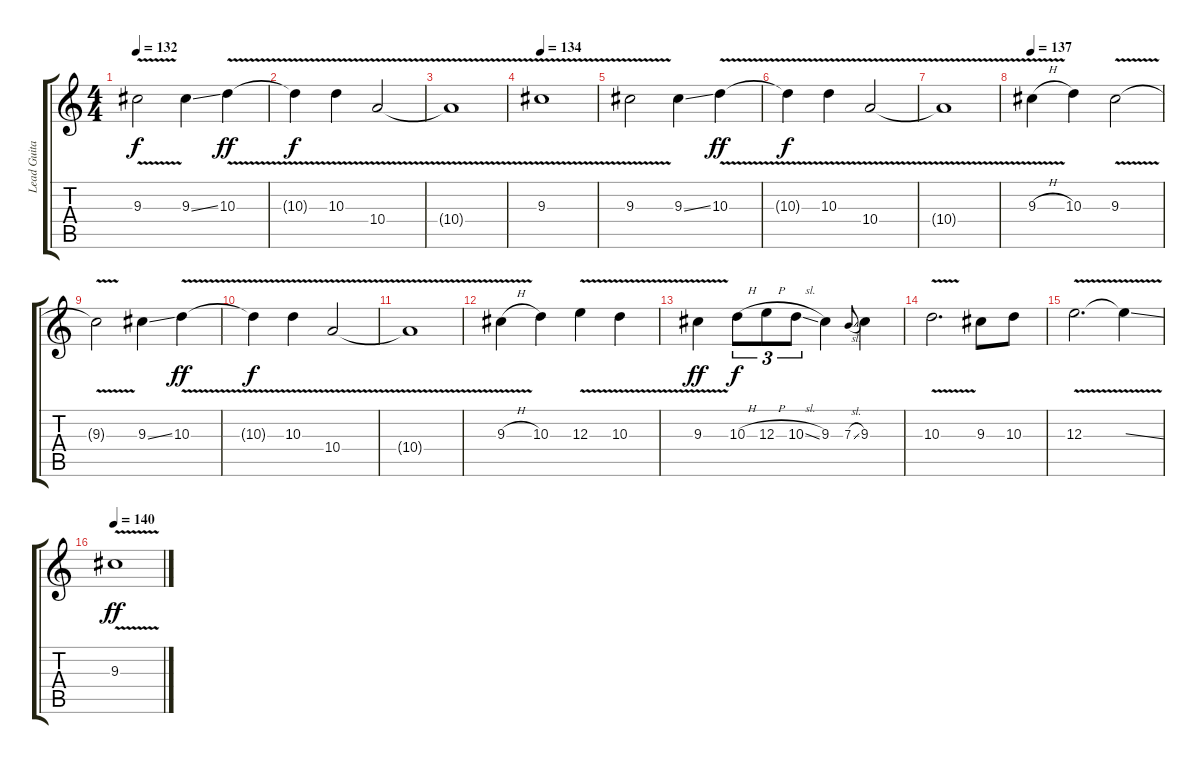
\track ("Lead Guitar (Distortion with Delay)" "Lead Guita") {instrument overdrivenguitar}
\staff {score tabs}
\tuning (Db4 Ab3 E3 B2 Gb2 Db2) {hide}
\ts (4 4)
\tempo 132
\clef g2
\ks c
9.3{v}.2{dy f} 9.3{ss}.4 10.3{v}.4{dy ff} |
10.3{t}.4{dy f} 10.3{v}.4 10.4{v}.2 |
10.4{v t}.1 |
\tempo 134
9.3{v}.1 |
9.3{v}.2 9.3{ss}.4 10.3{v}.4{dy ff} |
10.3{t}.4{dy f} 10.3{v}.4 10.4{v}.2 |
10.4{v t}.1 |
\tempo 137
9.3{v h}.4 10.3.4 9.3{v}.2 |
9.3{v t}.2 9.3{ss}.4 10.3{v}.4{dy ff} |
10.3{t}.4{dy f} 10.3{v}.4 10.4{v}.2 |
10.4{v t}.1 |
9.3{v h}.4 10.3.4 12.3{v}.4 10.3{v}.4 |
9.3{v}.4{dy ff} 10.3{h}.8{tu (3 2) dy f} 12.3{h}.8{tu (3 2)} 10.3{sl}.8{tu (3 2)} 9.3.4 7.3{sl}.8{gr onbeat} 9.3.4 |
10.3{v}.2{d} 9.3.8 10.3.8 |
12.3{v}.2{d} 12.3{ss t}.4 |
\tempo 140
9.3{v}.1{dy ff}
